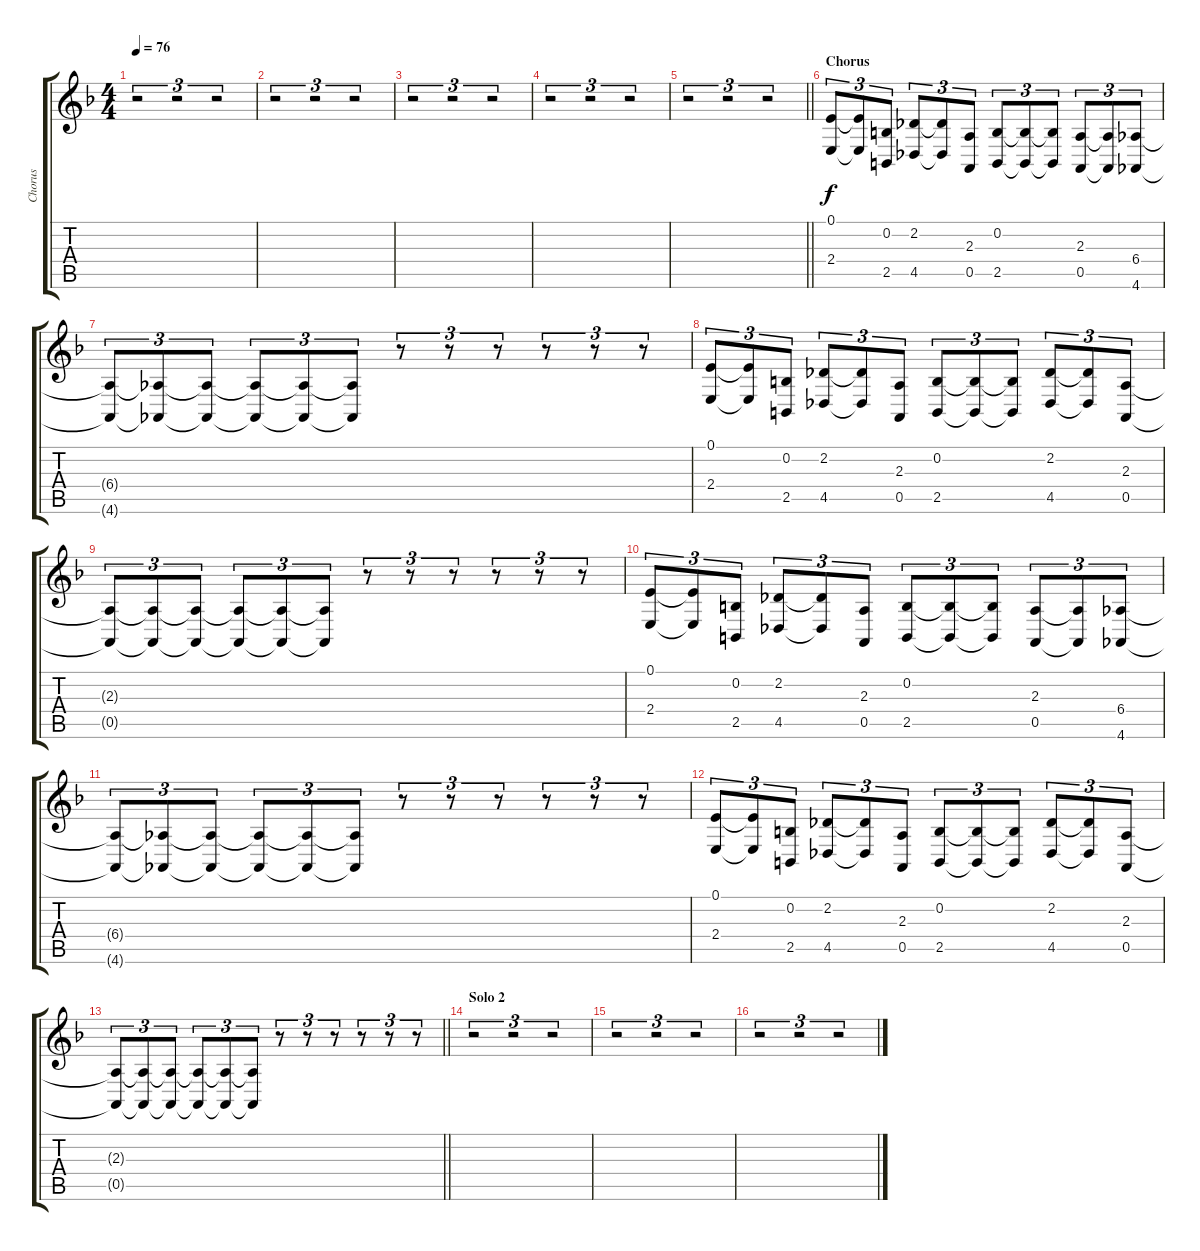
\track ("Chorus" "Chorus") {instrument choiraahs}
\staff {score tabs}
\tuning (E4 B3 G3 D3 A2 E2) {hide}
\ts (4 4)
\tempo 76
\clef g2
\ks f
r.2{tu (3 2) dy f} r.2{tu (3 2)} r.2{tu (3 2)} |
r.2{tu (3 2)} r.2{tu (3 2)} r.2{tu (3 2)} |
r.2{tu (3 2)} r.2{tu (3 2)} r.2{tu (3 2)} |
r.2{tu (3 2)} r.2{tu (3 2)} r.2{tu (3 2)} |
\barLineRight lightlight
r.2{tu (3 2)} r.2{tu (3 2)} r.2{tu (3 2)} |
\section ("" "Chorus")
(0.1 2.4).8{tu (3 2)} (0.1{t} 2.4{t}).8{tu (3 2)} (0.2 2.5).8{tu (3 2)} (2.2 4.5).8{tu (3 2)} (2.2{t} 4.5{t}).8{tu (3 2)} (2.3 0.5).8{tu (3 2)} (0.2 2.5).8{tu (3 2)} (0.2{t} 2.5{t}).8{tu (3 2)} (0.2{t} 2.5{t}).8{tu (3 2)} (2.3 0.5).8{tu (3 2)} (2.3{t} 0.5{t}).8{tu (3 2)} (6.4 4.6).8{tu (3 2)} |
(6.4{t} 4.6{t}).8{tu (3 2)} (6.4{t} 4.6{t}).8{tu (3 2)} (6.4{t} 4.6{t}).8{tu (3 2)} (6.4{t} 4.6{t}).8{tu (3 2)} (6.4{t} 4.6{t}).8{tu (3 2)} (6.4{t} 4.6{t}).8{tu (3 2)} r.8{tu (3 2)} r.8{tu (3 2)} r.8{tu (3 2)} r.8{tu (3 2)} r.8{tu (3 2)} r.8{tu (3 2)} |
(0.1 2.4).8{tu (3 2)} (0.1{t} 2.4{t}).8{tu (3 2)} (0.2 2.5).8{tu (3 2)} (2.2 4.5).8{tu (3 2)} (2.2{t} 4.5{t}).8{tu (3 2)} (2.3 0.5).8{tu (3 2)} (0.2 2.5).8{tu (3 2)} (0.2{t} 2.5{t}).8{tu (3 2)} (0.2{t} 2.5{t}).8{tu (3 2)} (2.2 4.5).8{tu (3 2)} (2.2{t} 4.5{t}).8{tu (3 2)} (2.3 0.5).8{tu (3 2)} |
(2.3{t} 0.5{t}).8{tu (3 2)} (2.3{t} 0.5{t}).8{tu (3 2)} (2.3{t} 0.5{t}).8{tu (3 2)} (2.3{t} 0.5{t}).8{tu (3 2)} (2.3{t} 0.5{t}).8{tu (3 2)} (2.3{t} 0.5{t}).8{tu (3 2)} r.8{tu (3 2)} r.8{tu (3 2)} r.8{tu (3 2)} r.8{tu (3 2)} r.8{tu (3 2)} r.8{tu (3 2)} |
(0.1 2.4).8{tu (3 2)} (0.1{t} 2.4{t}).8{tu (3 2)} (0.2 2.5).8{tu (3 2)} (2.2 4.5).8{tu (3 2)} (2.2{t} 4.5{t}).8{tu (3 2)} (2.3 0.5).8{tu (3 2)} (0.2 2.5).8{tu (3 2)} (0.2{t} 2.5{t}).8{tu (3 2)} (0.2{t} 2.5{t}).8{tu (3 2)} (2.3 0.5).8{tu (3 2)} (2.3{t} 0.5{t}).8{tu (3 2)} (6.4 4.6).8{tu (3 2)} |
(6.4{t} 4.6{t}).8{tu (3 2)} (6.4{t} 4.6{t}).8{tu (3 2)} (6.4{t} 4.6{t}).8{tu (3 2)} (6.4{t} 4.6{t}).8{tu (3 2)} (6.4{t} 4.6{t}).8{tu (3 2)} (6.4{t} 4.6{t}).8{tu (3 2)} r.8{tu (3 2)} r.8{tu (3 2)} r.8{tu (3 2)} r.8{tu (3 2)} r.8{tu (3 2)} r.8{tu (3 2)} |
(0.1 2.4).8{tu (3 2)} (0.1{t} 2.4{t}).8{tu (3 2)} (0.2 2.5).8{tu (3 2)} (2.2 4.5).8{tu (3 2)} (2.2{t} 4.5{t}).8{tu (3 2)} (2.3 0.5).8{tu (3 2)} (0.2 2.5).8{tu (3 2)} (0.2{t} 2.5{t}).8{tu (3 2)} (0.2{t} 2.5{t}).8{tu (3 2)} (2.2 4.5).8{tu (3 2)} (2.2{t} 4.5{t}).8{tu (3 2)} (2.3 0.5).8{tu (3 2)} |
\barLineRight lightlight
(2.3{t} 0.5{t}).8{tu (3 2)} (2.3{t} 0.5{t}).8{tu (3 2)} (2.3{t} 0.5{t}).8{tu (3 2)} (2.3{t} 0.5{t}).8{tu (3 2)} (2.3{t} 0.5{t}).8{tu (3 2)} (2.3{t} 0.5{t}).8{tu (3 2)} r.8{tu (3 2)} r.8{tu (3 2)} r.8{tu (3 2)} r.8{tu (3 2)} r.8{tu (3 2)} r.8{tu (3 2)} |
\section ("" "Solo 2")
r.2{tu (3 2)} r.2{tu (3 2)} r.2{tu (3 2)} |
r.2{tu (3 2)} r.2{tu (3 2)} r.2{tu (3 2)} |
r.2{tu (3 2)} r.2{tu (3 2)} r.2{tu (3 2)}
